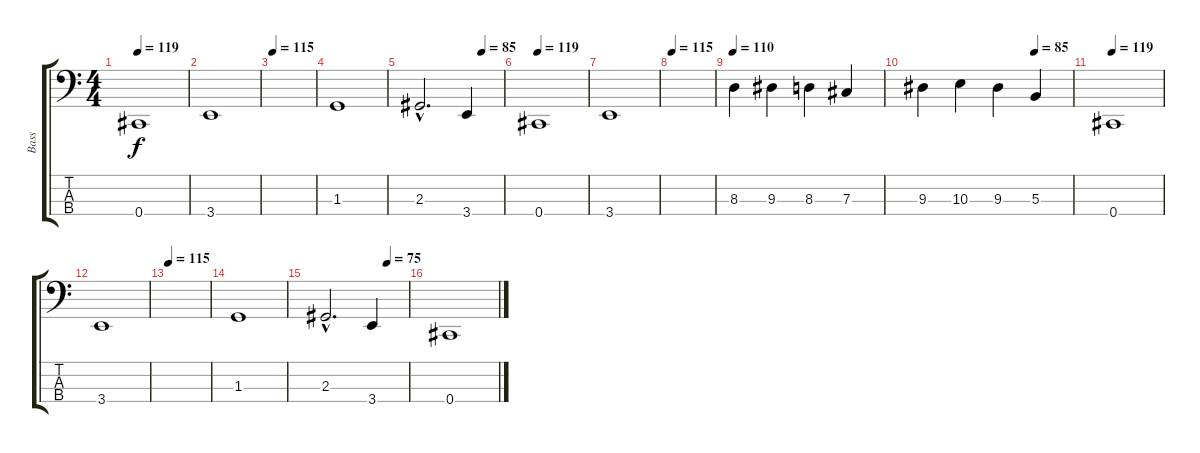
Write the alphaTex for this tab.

\track ("Bass" "Bass") {instrument electricbasspick}
\staff {score tabs}
\tuning (E2 B1 Gb1 Db1) {hide}
\ts (4 4)
\tempo 119
\clef f4
\ks c
0.4.1{dy f} |
3.4.1 |
\tempo 115
|
1.3.1 |
\tempo (85 0.75)
2.3{hac}.2{d} 3.4.4 |
\tempo 119
0.4.1 |
3.4.1 |
\tempo 115
|
\tempo 110
8.3.4 9.3.4 8.3.4 7.3.4 |
\tempo (85 0.75)
9.3.4 10.3.4 9.3.4 5.3.4 |
\tempo 119
0.4.1 |
3.4.1 |
\tempo 115
|
1.3.1 |
\tempo (75 0.75)
2.3{hac}.2{d} 3.4.4 |
0.4.1
